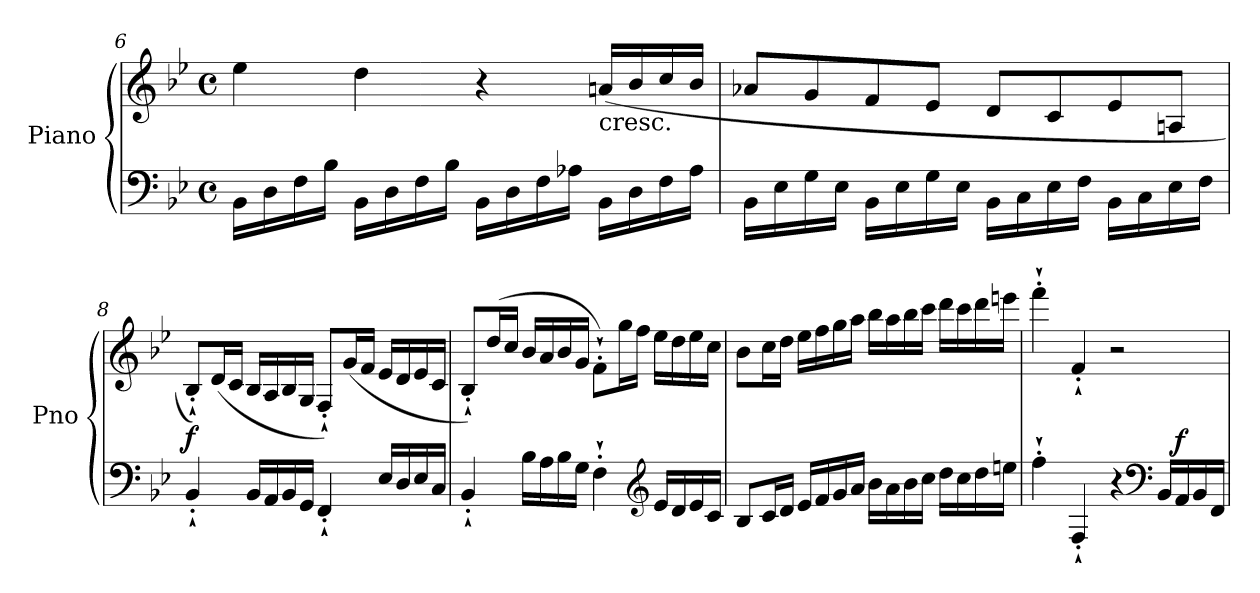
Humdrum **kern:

**kern	**kern	**dynam
*part1	*part1	*part1
*staff2	*staff1	*staff1/2
*I"Piano	*	*
*I'Pno	*	*
*clefF4	*clefG2	*
*k[b-e-]	*k[b-e-]	*
*B-:	*B-:	*
*M4/4	*M4/4	*
*met(c)	*met(c)	*
=6	=6	=6
16BB-\LL	4ee-\	.
16D\	.	.
16F\	.	.
16B-\JJ	.	.
16BB-\LL	4dd\	.
16D\	.	.
16F\	.	.
16B-\JJ	.	.
16BB-\LL	4r	.
16D\	.	.
16F\	.	.
16A-X\JJ	.	.
!	!LO:TX:b:t=cresc.	!
16BB-\LL	(>16an/LL	.
16D\	16b-/	.
16F\	16cc/	.
16A-\JJ	16b-/JJ	.
=7	=7	=7
16BB-\LL	8a-X/L	.
16E-\	.	.
16G\	8g/	.
16E-\JJ	.	.
16BB-\LL	8f/	.
16E-\	.	.
16G\	8e-/J	.
16E-\JJ	.	.
16BB-\LL	8d/L	.
16C\	.	.
16E-\	8c/	.
16F\JJ	.	.
16BB-\LL	8e-/	.
16C\	.	.
16E-\	8An/J	.
16F\JJ	.	.
=8	=8	=8
!	!	!LO:DY:b
4BB-'`/	8B-'`/L)	f
.	(<16d/L	.
.	16c/JJ	.
16BB-/LL	16B-/LL	.
16AA/	16A/	.
16BB-/	16B-/	.
16GG/JJ	16G/JJ	.
4FF'`/	8F'`/L)	.
.	(<16g/L	.
.	16f/JJ	.
16E-/LL	16e-/LL	.
16D/	16d/	.
16E-/	16e-/	.
16C/JJ	16c/JJ	.
=9	=9	=9
4BB-'`/	8B-'`/L)	.
.	(>16dd/L	.
.	16cc/JJ	.
16B-\LL	16b-/LL	.
16A\	16a/	.
16B-\	16b-/	.
16G\JJ	16g/JJ	.
4F'`\	8f'`\L)	.
.	16gg\L	.
.	16ff\JJ	.
*clefG2	*	*
16e-/LL	16ee-\LL	.
16d/	16dd\	.
16e-/	16ee-\	.
16c/JJ	16cc\JJ	.
=10	=10	=10
8B-/L	8b-\L	.
16c/L	16cc\L	.
16d/JJ	16dd\JJ	.
16e-/LL	16ee-\LL	.
16f/	16ff\	.
16g/	16gg\	.
16a/JJ	16aa\JJ	.
16b-\LL	16bb-\LL	.
16a\	16aa\	.
16b-\	16bb-\	.
16cc\JJ	16ccc\JJ	.
16dd\LL	16ddd\LL	.
16cc\	16ccc\	.
16dd\	16ddd\	.
16een\JJ	16eeen\JJ	.
=11	=11	=11
4ff'`\	4fff'`\	.
4F'`/	4f'`/	.
4r	2r	.
*clefF4	*	*
16BB-/LL	.	.
!	!	!LO:DY:a=2
16AA/	.	f
16BB-/	.	.
16FF/JJ	.	.
=	=	=
*-	*-	*-
